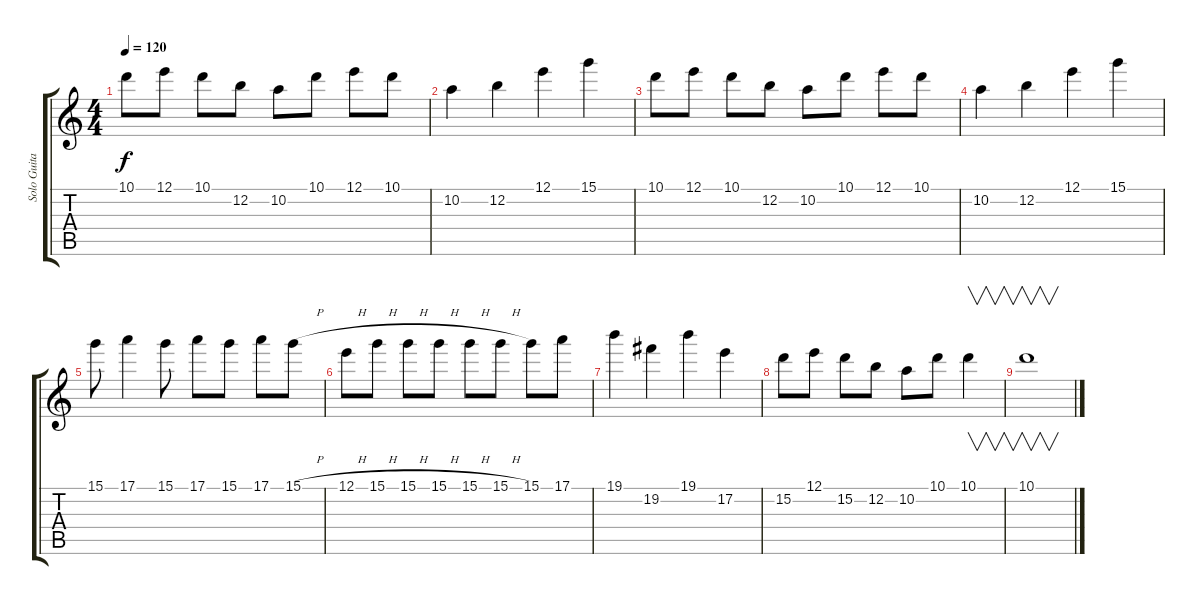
\track ("Solo Guitar" "Solo Guita") {instrument acousticguitarnylon}
\staff {score tabs}
\tuning (E4 B3 G3 D3 A2 E2) {hide}
\ts (4 4)
\tempo 120
\clef g2
\ks c
10.1.8{dy f} 12.1.8 10.1.8 12.2.8 10.2.8 10.1.8 12.1.8 10.1.8 |
10.2.4 12.2.4 12.1.4 15.1.4 |
10.1.8 12.1.8 10.1.8 12.2.8 10.2.8 10.1.8 12.1.8 10.1.8 |
10.2.4 12.2.4 12.1.4 15.1.4 |
15.1.8 17.1.4 15.1.8 17.1.8 15.1.8 17.1.8 15.1{h}.8 |
12.1{h}.8 15.1{h}.8 15.1{h}.8 15.1{h}.8 15.1{h}.8 15.1{h}.8 15.1.8 17.1.8 |
19.1.4 19.2.4 19.1.4 17.2.4 |
15.2.8 12.1.8 15.2.8 12.2.8 10.2.8 10.1.8 10.1.4{v} |
10.1.1{v}
